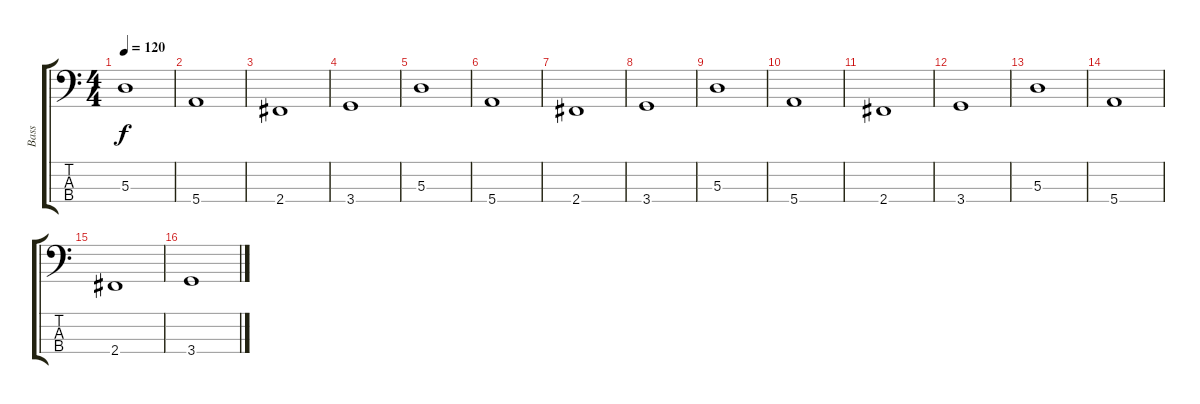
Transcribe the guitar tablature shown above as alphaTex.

\track ("Bass" "Bass") {instrument electricbassfinger}
\staff {score tabs}
\tuning (G2 D2 A1 E1) {hide}
\ts (4 4)
\tempo 120
\clef f4
\ks c
5.3.1{dy f} |
5.4.1 |
2.4.1 |
3.4.1 |
5.3.1 |
5.4.1 |
2.4.1 |
3.4.1 |
5.3.1 |
5.4.1 |
2.4.1 |
3.4.1 |
5.3.1 |
5.4.1 |
2.4.1 |
3.4.1
